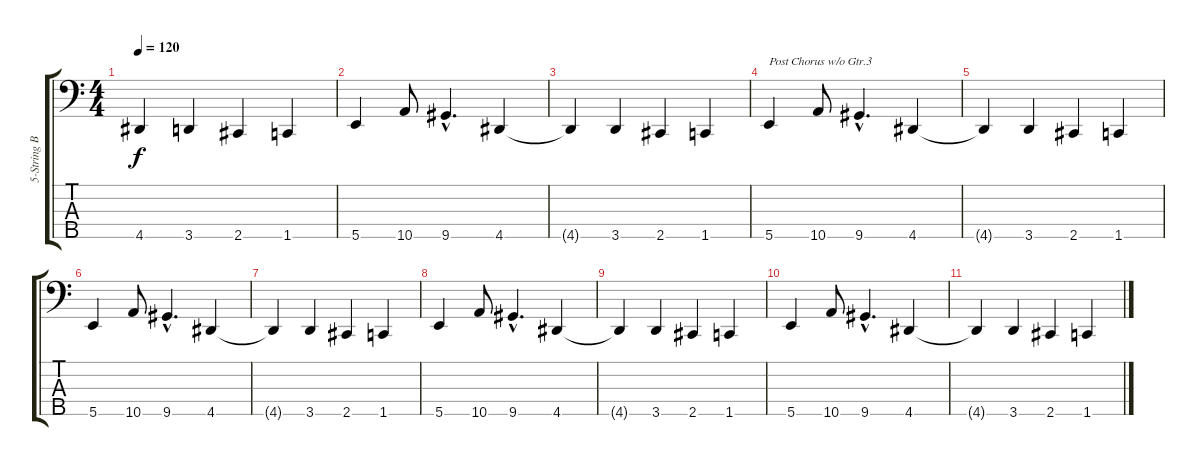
\track ("5-String Bass" "5-String B") {instrument slapbass1}
\staff {score tabs}
\tuning (G2 D2 A1 E1 B0) {hide}
\ts (4 4)
\tempo 120
\clef f4
\ks c
4.5{t}.4{dy f} 3.5.4 2.5.4 1.5.4 |
5.5.4 10.5.8 9.5{hac}.4{d} 4.5.4 |
4.5{t}.4 3.5.4 2.5.4 1.5.4 |
5.5.4{txt "Post Chorus w/o Gtr.3"} 10.5.8 9.5{hac}.4{d} 4.5.4 |
4.5{t}.4 3.5.4 2.5.4 1.5.4 |
5.5.4 10.5.8 9.5{hac}.4{d} 4.5.4 |
4.5{t}.4 3.5.4 2.5.4 1.5.4 |
5.5.4 10.5.8 9.5{hac}.4{d} 4.5.4 |
4.5{t}.4 3.5.4 2.5.4 1.5.4 |
5.5.4 10.5.8 9.5{hac}.4{d} 4.5.4 |
4.5{t}.4 3.5.4 2.5.4 1.5.4
